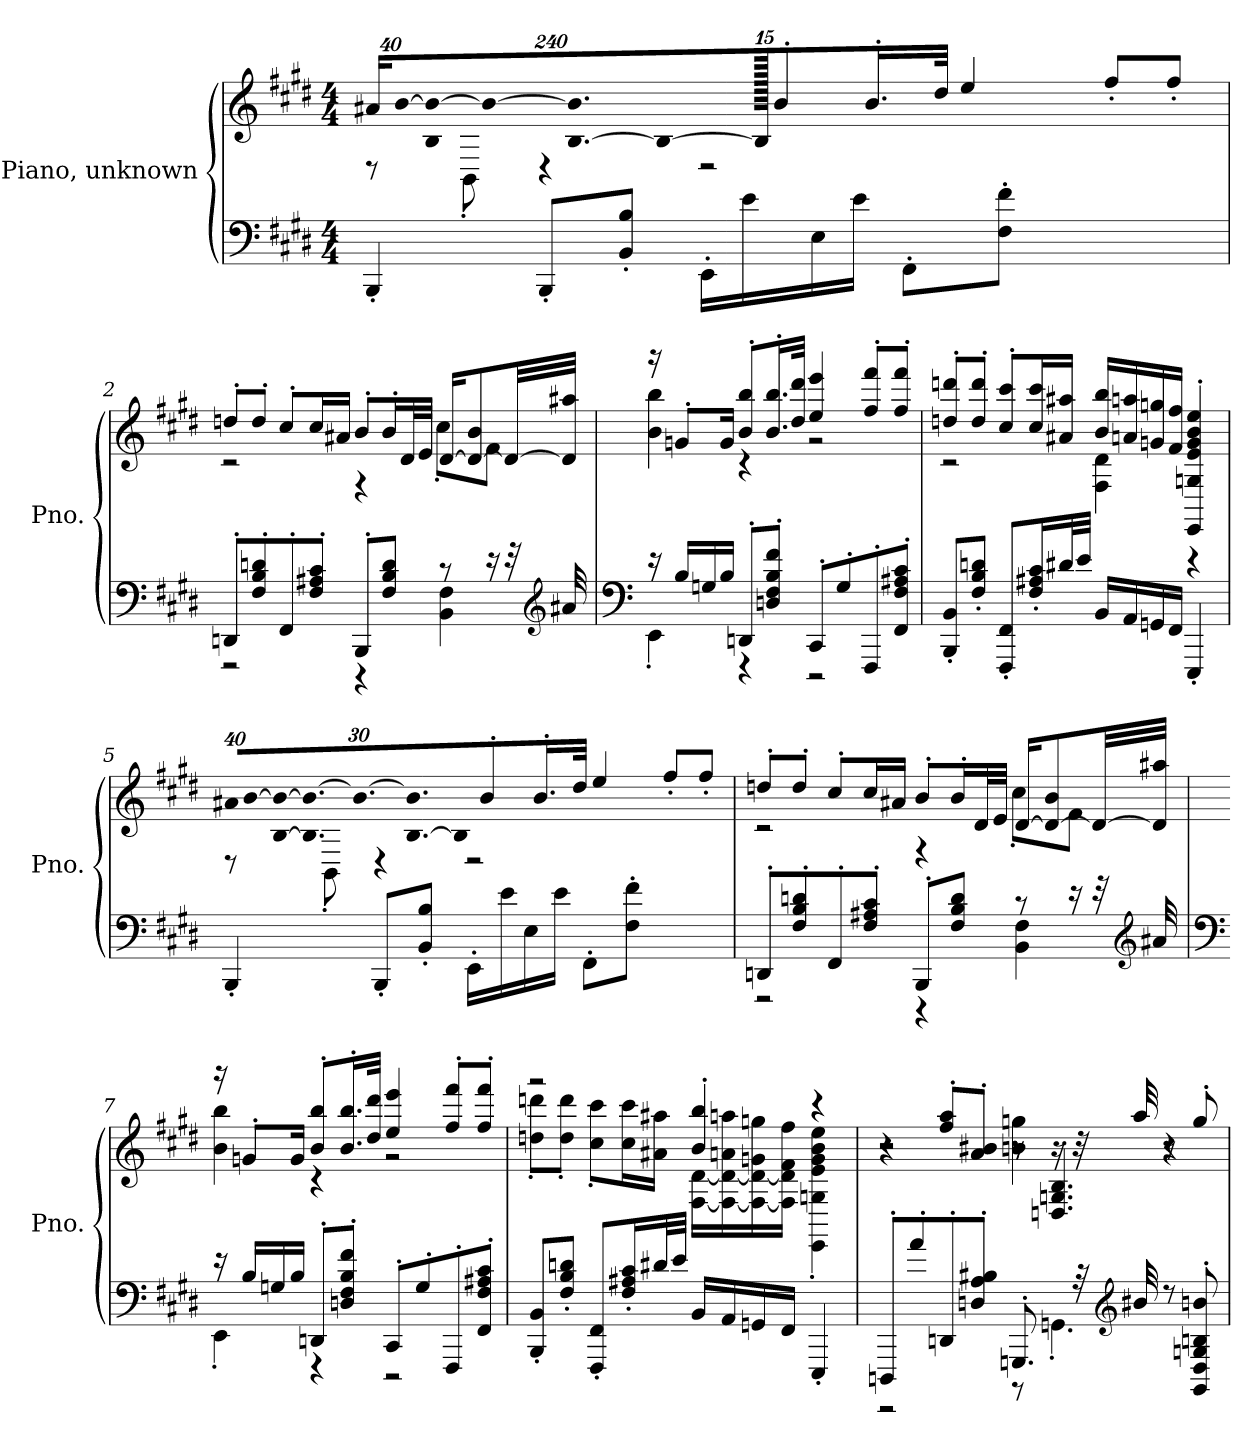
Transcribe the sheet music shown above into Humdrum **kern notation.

**kern	**kern
*part1	*part1
*staff2	*staff1
*I"Piano, unknown	*
*I'Pno.	*
*clefF4	*clefG2
*k[f#c#g#d#]	*k[f#c#g#d#]
*M4/4	*M4/4
*MM120	*MM120
*	*Xbrackettup
=1	=1
!	!LO:N:vis=32
*	*^
4BBB'/	640%23a#X/LLL	8r
!	!LO:N:vis=32	!
.	[640%23b/J	.
!	!LO:N:vis=16	!
.	1920%137B/ 1920%137b/_	.
.	.	8BB'\
!	!LO:N:vis=32	!
.	640%23b/L_	.
!	!LO:N:vis=32.	!
.	[1920%103B/ 1920%103b/]	.
.	640%11B/JJ_	.
8BBB'/L	1920B/]	4r
.	8b'/	.
8BB/' 8B/'J	.	.
.	16.b'/L	.
.	32dd#/JJk	.
16EE'\LL	.	2r
.	4ee/	.
16e\	.	.
16E\	.	.
16e\JJ	.	.
8FF#'\L	.	.
.	8ff#'/L	.
8F#\' 8f#\'J	.	.
.	8ff#'/J	.
1920ryy	.	1920ryy
=2	=2	=2
*^	*	*
8DDn'/L	2r	8ddn'/L	2r
8F#/' 8B/' 8dn/'	.	8dd'/J	.
8FF#'/	.	8cc#'/L	.
8F#/' 8A#X/' 8c#/'J	.	16cc#/L	.
.	.	16a#X/JJ	.
8BBB'/L	4r	8b'/L	4r
8F#/ 8B/ 8d/J	.	16b'/L	.
.	.	32d#/L	.
.	.	32e/JJJ	.
8r	4BB\ 4F#\	[16d#/KL	8cc#'\L
.	.	8d#/_ 8b/	.
16r	.	.	8f#\J
32r	.	32d#/LL_	.
*clefG2	*	*	*
32a#X/	.	32d#/] 32aa#X/JJJ	.
!!LO:LB:g=z	!!
=3	=3	=3	=3
*clefF4	*	*	*
16r	4EE'\	16r	4b\ 4bb\
16B/LL	.	8gn'/L	.
16Gn/	.	.	.
16B/JJ	.	16g/Jk	.
8DDn'/L	4r	8b/' 8bb/'L	4r
8Dn/' 8F#/' 8B/' 8f#/'J	.	16.b/' 16.bb/'L	.
.	.	32dd#/ 32ddd#/JJk	.
8CC#'/L	2r	4ee/ 4eee/	2r
8G'/	.	.	.
8FFF#'/	.	8ff#/' 8fff#/'L	.
8FF#/' 8F#/' 8A#X/' 8c#/'J	.	8ff#/' 8fff#/'J	.
*v	*v	*	*
=4	=4	=4
8BBB/' 8BB/'L	8ddn/' 8dddn/'L	2r
8F#/' 8B/' 8dn/'J	8dd/' 8ddd/'J	.
8FFF#/' 8FF#/'L	8cc#/' 8ccc#/'L	.
16F#/' 16A#X/' 16c#/'L	16cc#/ 16ccc#/L	.
32d#X/L	16a#X/ 16aa#X/JJ	.
32e/JJJ	.	.
16BB/LL	16b/ 16bb/LL	4F#\ 4d#\
16AA/	16an/ 16aan/	.
16GGn/	16gn/ 16ggn/	.
16FF#/JJ	16f#/ 16ff#/JJ	.
4EEE'/	4EE/' 4Gn/' 4e/' 4g/' 4b/' 4ee/'	4r
!!LO:LB:g=z	!!
=5	=5	=5
!	!LO:N:vis=32	!
4BBB'/	640%23a#X/LLL	8r
!	!LO:N:vis=64	!
.	[960%17b/L	.
!	!LO:N:vis=64	!
.	[960%17B/ 960%17b/_J	.
!	!LO:N:vis=32.	!
.	1920%103B/] 1920%103b/_	.
!	!LO:N:vis=32.	!
.	1920%103b/_	8BB'\
!	!LO:N:vis=32.	!
.	[1920%103B/ 1920%103b/]	.
!	!LO:N:vis=64	!
.	960%17B/JJK]	.
8BBB'/L	8b'/	4r
8BB/' 8B/'J	16.b'/L	.
.	32dd#/JJk	.
16EE'\LL	4ee/	2r
16e\	.	.
16E\	.	.
16e\JJ	.	.
8FF#'\L	8ff#'/L	.
8F#\' 8f#\'J	8ff#'/J	.
=6	=6	=6
*^	*	*
8DDn'/L	2r	8ddn'/L	2r
8F#/' 8B/' 8dn/'	.	8dd'/J	.
8FF#'/	.	8cc#'/L	.
8F#/' 8A#X/' 8c#/'J	.	16cc#/L	.
.	.	16a#X/JJ	.
8BBB'/L	4r	8b'/L	4r
8F#/ 8B/ 8d/J	.	16b'/L	.
.	.	32d#/L	.
.	.	32e/JJJ	.
8r	4BB\ 4F#\	[16d#/KL	8cc#'\L
.	.	8d#/_ 8b/	.
16r	.	.	8f#\J
32r	.	32d#/LL_	.
*clefG2	*	*	*
32a#X/	.	32d#/] 32aa#X/JJJ	.
!!LO:LB:g=z	!!
=7	=7	=7	=7
*clefF4	*	*	*
16r	4EE'\	16r	4b\ 4bb\
16B/LL	.	8gn'/L	.
16Gn/	.	.	.
16B/JJ	.	16g/Jk	.
8DDn'/L	4r	8b/' 8bb/'L	4r
8Dn/' 8F#/' 8B/' 8f#/'J	.	16.b/' 16.bb/'L	.
.	.	32dd#/ 32ddd#/JJk	.
8CC#'/L	2r	4ee/ 4eee/	2r
8G'/	.	.	.
8FFF#'/	.	8ff#/' 8fff#/'L	.
8FF#/' 8F#/' 8A#X/' 8c#/'J	.	8ff#/' 8fff#/'J	.
*v	*v	*	*
=8	=8	=8
8BBB/' 8BB/'L	2r	8ddn\' 8dddn\'L
8F#/' 8B/' 8dn/'J	.	8dd\' 8ddd\'J
8FFF#/' 8FF#/'L	.	8cc#\' 8ccc#\'L
16F#/' 16A#X/' 16c#/'L	.	16cc#\ 16ccc#\L
32d#X/L	.	16a#X\ 16aa#X\JJ
32e/JJJ	.	.
16BB/LL	4b/' 4bb/'	[16F#\ [16d#\LL
16AA/	.	16F#\_ 16d#\_ 16an\ 16aan\
16GGn/	.	16F#\_ 16d#\_ 16gn\ 16ggn\
16FF#/JJ	.	16F#\] 16d#\] 16f#\ 16ff#\JJ
4EEE'/	4r	4EE\' 4Gn\' 4e\' 4g\' 4b\' 4ee\'
!!LO:LB:g=z
=9	=9	=9
*^	*	*^
8DDDn'/L	2r	4r	2r	2r
8a'/	.	.	.	.
8DDn'/	.	8ff#/' 8aa/'L	.	.
8Dn/' 8A/' 8B#X/'J	.	8a/' 8b#X/'J	.	.
8.GGGn'/	8r	8r	4bn\ 4ggn\	8r
.	4.GGn'\	16r	.	4.Dn/' 4.Gn/' 4.B/'
32r	.	32r	.	.
*clefG2	*	*	*	*
32b#X/	.	32aa/	.	.
8r	.	8r	4r	.
8GG/' 8D/' 8Gn/' 8Bn/' 8bn/'	.	8gg'/	.	.
*v	*v	*	*	*
*	*v	*v	*v
=	=
*-	*-
